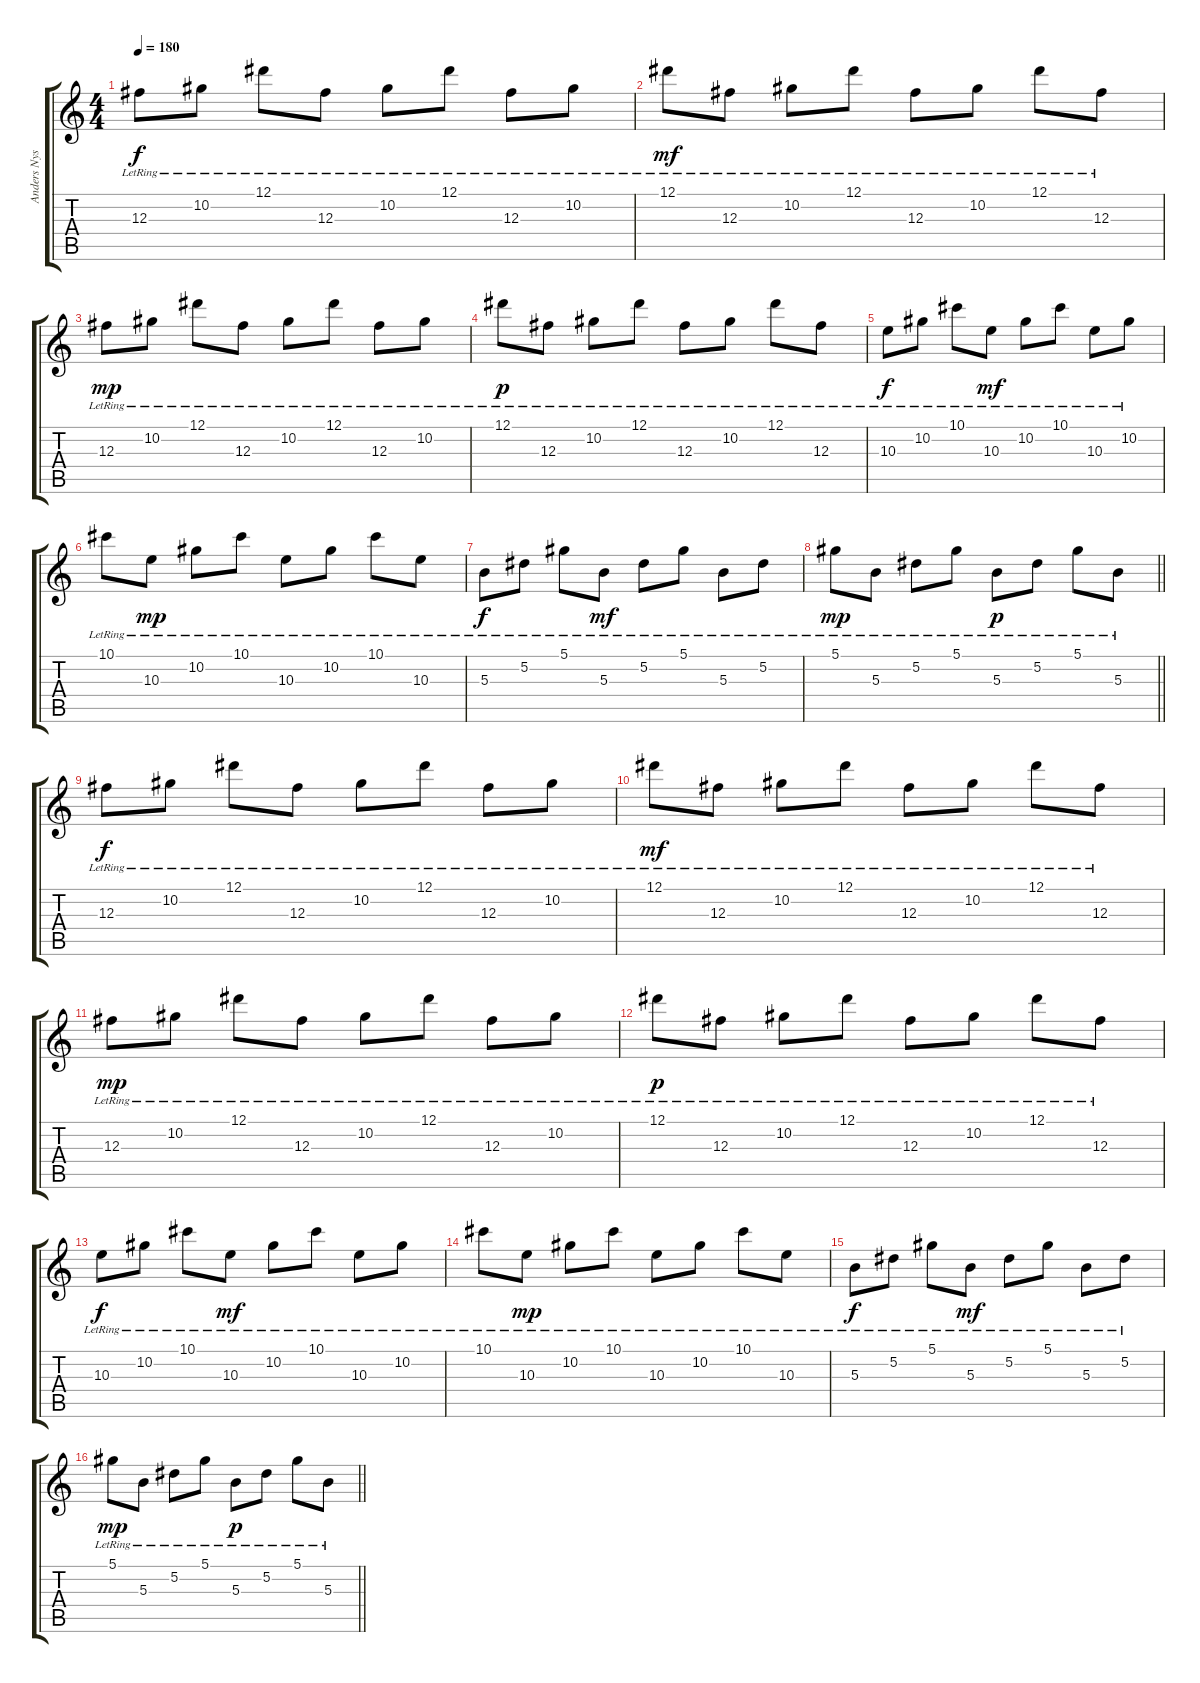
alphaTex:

\track ("Anders Nyström" "Anders Nys") {instrument electricguitarjazz}
\staff {score tabs}
\tuning (Eb4 Bb3 Gb3 Db3 Ab2 Eb2) {hide}
\ts (4 4)
\tempo 180
\clef g2
\ks c
12.3{lr}.8{dy f} 10.2{lr}.8 12.1{lr}.8 12.3{lr}.8 10.2{lr}.8 12.1{lr}.8 12.3{lr}.8 10.2{lr}.8 |
12.1{lr}.8{dy mf} 12.3{lr}.8 10.2{lr}.8 12.1{lr}.8 12.3{lr}.8 10.2{lr}.8 12.1{lr}.8 12.3{lr}.8 |
12.3{lr}.8{dy mp} 10.2{lr}.8 12.1{lr}.8 12.3{lr}.8 10.2{lr}.8 12.1{lr}.8 12.3{lr}.8 10.2{lr}.8 |
12.1{lr}.8{dy p} 12.3{lr}.8 10.2{lr}.8 12.1{lr}.8 12.3{lr}.8 10.2{lr}.8 12.1{lr}.8 12.3{lr}.8 |
10.3{lr}.8{dy f} 10.2{lr}.8 10.1{lr}.8 10.3{lr}.8{dy mf} 10.2{lr}.8 10.1{lr}.8 10.3{lr}.8 10.2{lr}.8 |
10.1{lr}.8 10.3{lr}.8{dy mp} 10.2{lr}.8 10.1{lr}.8 10.3{lr}.8 10.2{lr}.8 10.1{lr}.8 10.3{lr}.8 |
5.3{lr}.8{dy f} 5.2{lr}.8 5.1{lr}.8 5.3{lr}.8{dy mf} 5.2{lr}.8 5.1{lr}.8 5.3{lr}.8 5.2{lr}.8 |
\barLineRight lightlight
5.1{lr}.8{dy mp} 5.3{lr}.8 5.2{lr}.8 5.1{lr}.8 5.3{lr}.8{dy p} 5.2{lr}.8 5.1{lr}.8 5.3{lr}.8 |
12.3{lr}.8{dy f} 10.2{lr}.8 12.1{lr}.8 12.3{lr}.8 10.2{lr}.8 12.1{lr}.8 12.3{lr}.8 10.2{lr}.8 |
12.1{lr}.8{dy mf} 12.3{lr}.8 10.2{lr}.8 12.1{lr}.8 12.3{lr}.8 10.2{lr}.8 12.1{lr}.8 12.3{lr}.8 |
12.3{lr}.8{dy mp} 10.2{lr}.8 12.1{lr}.8 12.3{lr}.8 10.2{lr}.8 12.1{lr}.8 12.3{lr}.8 10.2{lr}.8 |
12.1{lr}.8{dy p} 12.3{lr}.8 10.2{lr}.8 12.1{lr}.8 12.3{lr}.8 10.2{lr}.8 12.1{lr}.8 12.3{lr}.8 |
10.3{lr}.8{dy f} 10.2{lr}.8 10.1{lr}.8 10.3{lr}.8{dy mf} 10.2{lr}.8 10.1{lr}.8 10.3{lr}.8 10.2{lr}.8 |
10.1{lr}.8 10.3{lr}.8{dy mp} 10.2{lr}.8 10.1{lr}.8 10.3{lr}.8 10.2{lr}.8 10.1{lr}.8 10.3{lr}.8 |
5.3{lr}.8{dy f} 5.2{lr}.8 5.1{lr}.8 5.3{lr}.8{dy mf} 5.2{lr}.8 5.1{lr}.8 5.3{lr}.8 5.2{lr}.8 |
\barLineRight lightlight
5.1{lr}.8{dy mp} 5.3{lr}.8 5.2{lr}.8 5.1{lr}.8 5.3{lr}.8{dy p} 5.2{lr}.8 5.1{lr}.8 5.3{lr}.8
